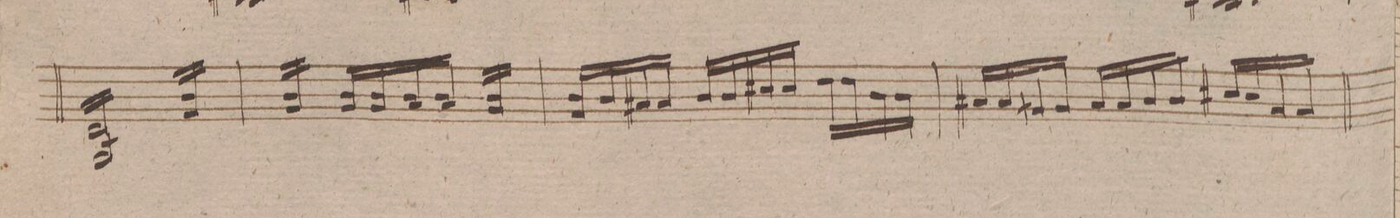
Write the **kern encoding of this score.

**kern	**dynam
*I"Violino 2do	*
*clefG2	*
*k[f#]	*
*M3/4	*
16d/LL 16B/	.
16d/ 16B/	.
16d/ 16B/	.
16d/ 16B/	.
16d/ 16B/	.
16d/ 16B/	.
16d/ 16B/	.
16d/JJ 16B/	.
16b/LL 16f#/	.
16b/ 16f#/	.
16b/ 16f#/	.
16b/JJ 16f#/	.
=59	=59
16b/LL 16g/	.
16b/ 16g/	.
16b/ 16g/	.
16b/JJ 16g/	.
*Xtremolo	*
16b/LL 16g/	.
16b/ 16g/	.
16b/ 16a/	.
16b/JJ 16a/	.
*tremolo	*
16b/LL 16g/	.
16b/ 16g/	.
16b/ 16g/	.
16b/JJ 16g/	.
=60	=60
*Xtremolo	*
16b/LL 16f#/	.
16b\	.
16a#X/	.
16a#/JJ	.
16bLL/	.
16b\	.
16cc#X\	.
16cc#\JJ	.
16dd\LL	.
16dd\	.
16b\	.
16b\JJ	.
=61	=61
16a#X/LL	.
16a#/	.
16g##X/	.
16g##/JJ	.
16a#/LL	.
16a#/	.
16b\	.
16b\JJ	.
16cc#XLL/	.
16cc#\	.
16a#/	.
16a#/JJ	.
=62	=62
*-	*-
